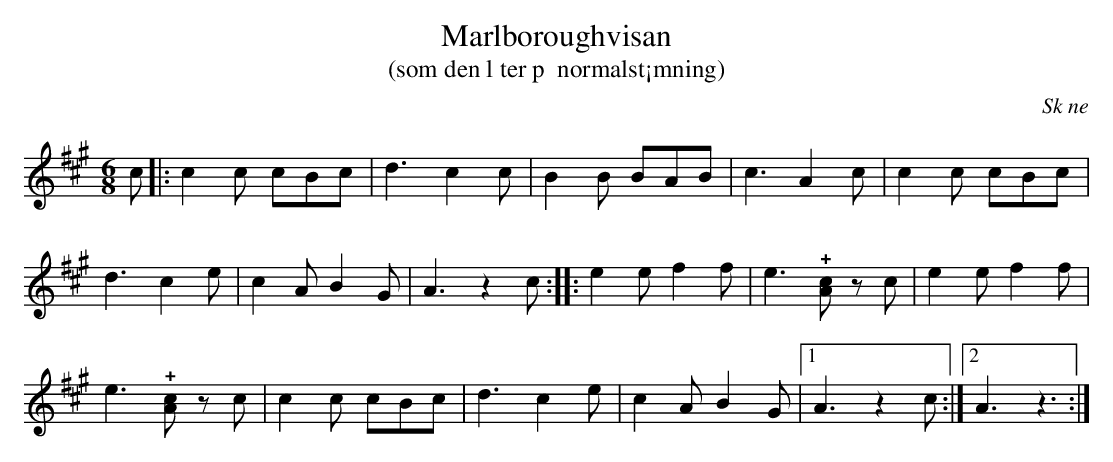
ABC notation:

X:1
T:Marlboroughvisan
T:(som den l ter p  normalst¡mning)
O:Sk ne
M:6/8
L:1/8
Q:160
K:A
c |: c2 c cBc | d3 c2 c | B2 B BAB | c3 A2 c | c2 c cBc |
d3 c2 e | c2 A B2 G | A3 z2 c :: e2 e f2 f | e3 !+![cA]z c | e2 e f2 f |
e3 !+![cA]z c | c2 c cBc | d3 c2 e | c2 A B2 G |1 A3 z2 c :|2 A3 z3 :|
